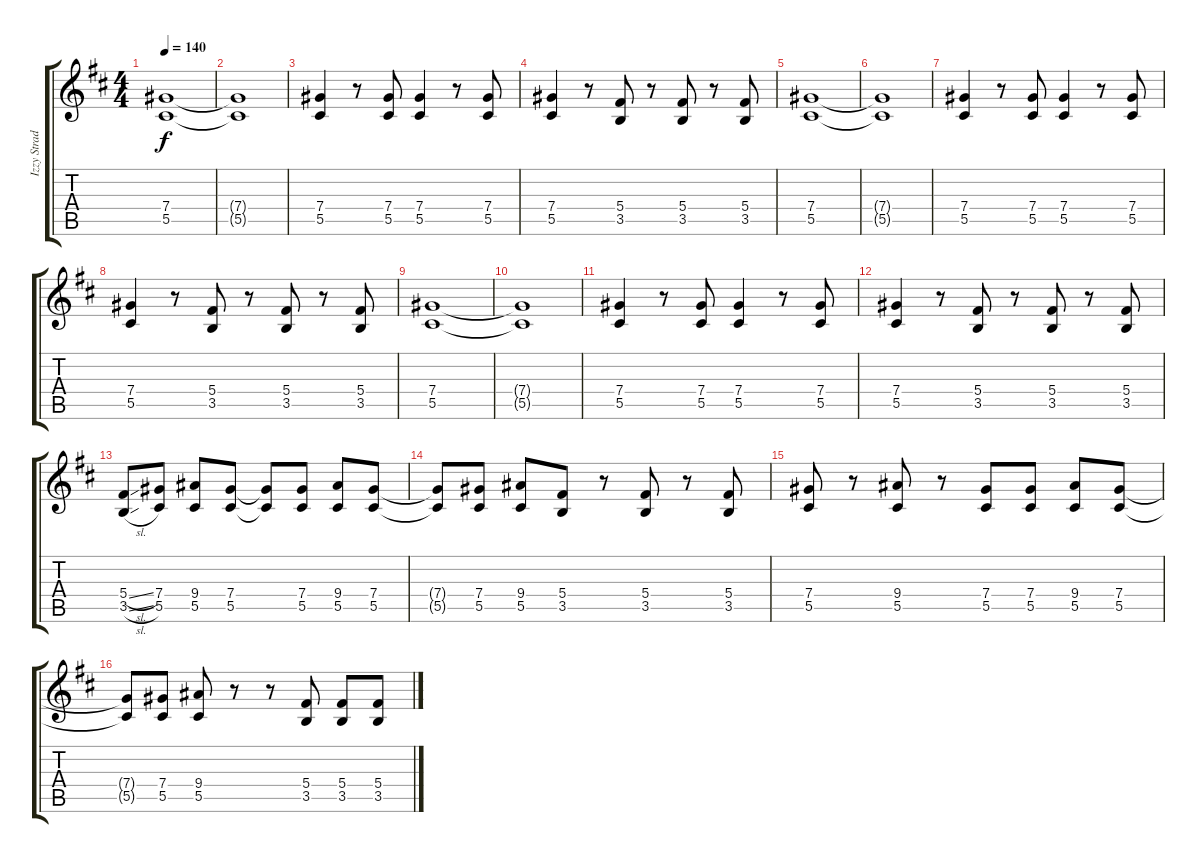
\track ("Izzy Stradlin - Rhytm Guitar" "Izzy Strad") {instrument overdrivenguitar}
\staff {score tabs}
\tuning (Eb4 Bb3 Gb3 Db3 Ab2 Eb2) {hide}
\ts (4 4)
\tempo 140
\clef g2
\ks d
(7.4 5.5).1{dy f} |
(7.4{t} 5.5{t}).1 |
(7.4 5.5).4 r.8 (7.4 5.5).8 (7.4 5.5).4 r.8 (7.4 5.5).8 |
(7.4 5.5).4 r.8 (5.4 3.5).8 r.8 (5.4 3.5).8 r.8 (5.4 3.5).8 |
(7.4 5.5).1 |
(7.4{t} 5.5{t}).1 |
(7.4 5.5).4 r.8 (7.4 5.5).8 (7.4 5.5).4 r.8 (7.4 5.5).8 |
(7.4 5.5).4 r.8 (5.4 3.5).8 r.8 (5.4 3.5).8 r.8 (5.4 3.5).8 |
(7.4 5.5).1 |
(7.4{t} 5.5{t}).1 |
(7.4 5.5).4 r.8 (7.4 5.5).8 (7.4 5.5).4 r.8 (7.4 5.5).8 |
(7.4 5.5).4 r.8 (5.4 3.5).8 r.8 (5.4 3.5).8 r.8 (5.4 3.5).8 |
(5.4{sl} 3.5{sl}).8 (7.4 5.5).8 (9.4 5.5).8 (7.4 5.5).8 (7.4{t} 5.5{t}).8 (7.4 5.5).8 (9.4 5.5).8 (7.4 5.5).8 |
(7.4{t} 5.5{t}).8 (7.4 5.5).8 (9.4 5.5).8 (5.4 3.5).8 r.8 (5.4 3.5).8 r.8 (5.4 3.5).8 |
(7.4 5.5).8 r.8 (9.4 5.5).8 r.8 (7.4 5.5).8 (7.4 5.5).8 (9.4 5.5).8 (7.4 5.5).8 |
(7.4{t} 5.5{t}).8 (7.4 5.5).8 (9.4 5.5).8 r.8 r.8 (5.4 3.5).8 (5.4 3.5).8 (5.4 3.5).8
